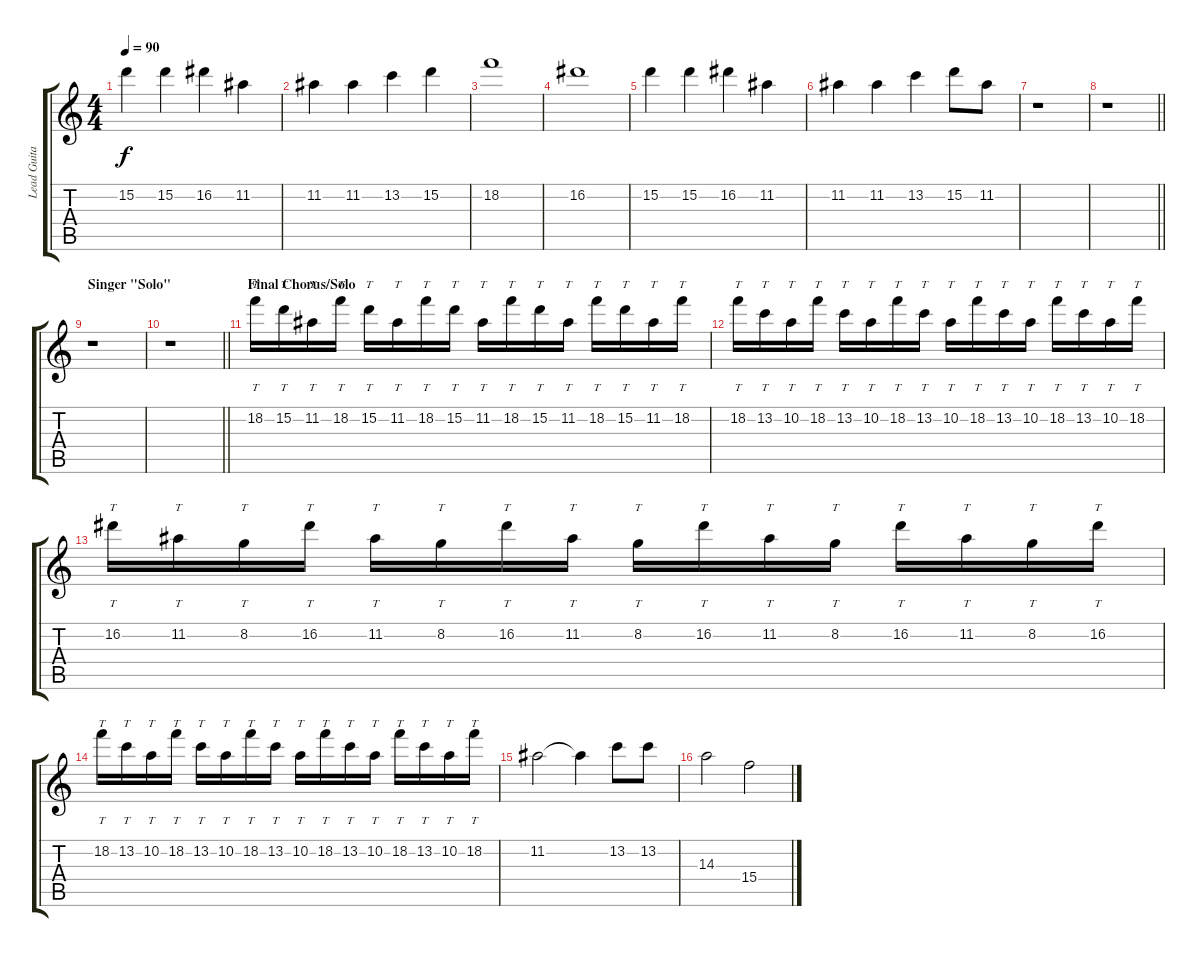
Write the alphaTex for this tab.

\track ("Lead Guitar" "Lead Guita") {instrument overdrivenguitar}
\staff {score tabs}
\tuning (E4 B3 G3 D3 A2 D2) {hide}
\ts (4 4)
\tempo 90
\clef g2
\ks c
15.2.4{dy f} 15.2.4 16.2.4 11.2.4 |
11.2.4 11.2.4 13.2.4 15.2.4 |
18.2.1 |
16.2.1 |
15.2.4 15.2.4 16.2.4 11.2.4 |
11.2.4 11.2.4 13.2.4 15.2.8 11.2.8 |
r.1 |
\barLineRight lightlight
r.1 |
\section ("" "Singer \"Solo\"")
r.1 |
\barLineRight lightlight
r.1 |
\section ("" "Final Chorus/Solo")
18.2.16{tt} 15.2.16{tt} 11.2.16{tt} 18.2.16{tt} 15.2.16{tt} 11.2.16{tt} 18.2.16{tt} 15.2.16{tt} 11.2.16{tt} 18.2.16{tt} 15.2.16{tt} 11.2.16{tt} 18.2.16{tt} 15.2.16{tt} 11.2.16{tt} 18.2.16{tt} |
18.2.16{tt} 13.2.16{tt} 10.2.16{tt} 18.2.16{tt} 13.2.16{tt} 10.2.16{tt} 18.2.16{tt} 13.2.16{tt} 10.2.16{tt} 18.2.16{tt} 13.2.16{tt} 10.2.16{tt} 18.2.16{tt} 13.2.16{tt} 10.2.16{tt} 18.2.16{tt} |
16.2.16{tt} 11.2.16{tt} 8.2.16{tt} 16.2.16{tt} 11.2.16{tt} 8.2.16{tt} 16.2.16{tt} 11.2.16{tt} 8.2.16{tt} 16.2.16{tt} 11.2.16{tt} 8.2.16{tt} 16.2.16{tt} 11.2.16{tt} 8.2.16{tt} 16.2.16{tt} |
18.2.16{tt} 13.2.16{tt} 10.2.16{tt} 18.2.16{tt} 13.2.16{tt} 10.2.16{tt} 18.2.16{tt} 13.2.16{tt} 10.2.16{tt} 18.2.16{tt} 13.2.16{tt} 10.2.16{tt} 18.2.16{tt} 13.2.16{tt} 10.2.16{tt} 18.2.16{tt} |
11.2.2 11.2{t}.4 13.2.8 13.2.8 |
14.3.2 15.4.2
